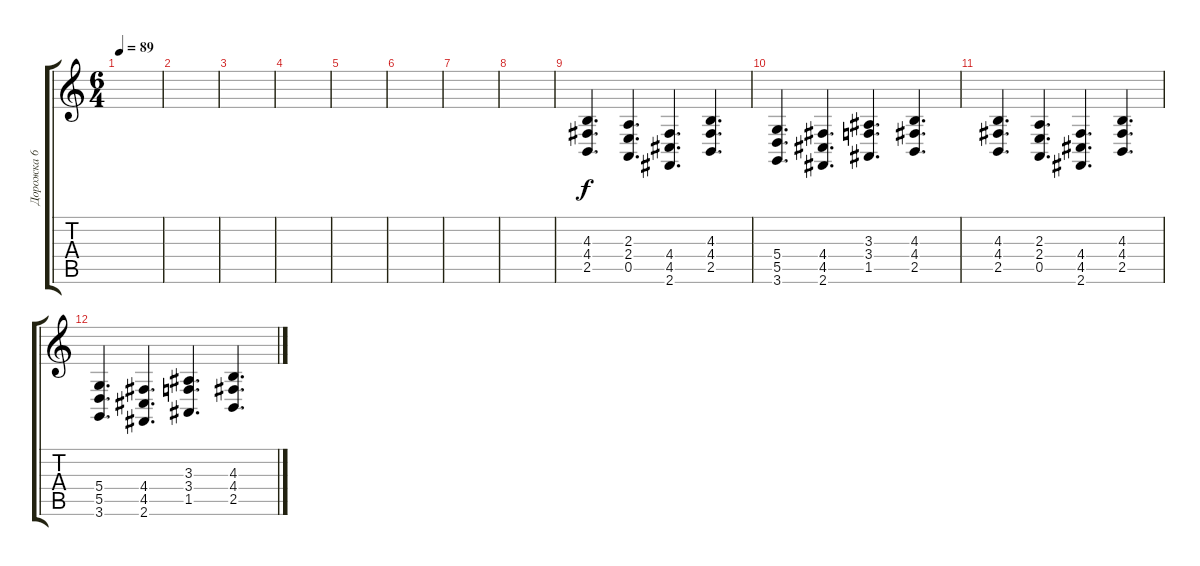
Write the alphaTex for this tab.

\track ("Дорожка 6" "Дорожка 6") {instrument choiraahs}
\staff {score tabs}
\tuning (E4 B3 G3 D3 A2 E2) {hide}
\ts (6 4)
\tempo 89
\clef g2
\ks c
|
|
|
|
|
|
|
|
(4.3 4.4 2.5).4{d} (2.3 2.4 0.5).4{d} (4.4 4.5 2.6).4{d} (4.3 4.4 2.5).4{d} |
(5.4 5.5 3.6).4{d} (4.4 4.5 2.6).4{d} (3.3 3.4 1.5).4{d} (4.3 4.4 2.5).4{d} |
(4.3 4.4 2.5).4{d} (2.3 2.4 0.5).4{d} (4.4 4.5 2.6).4{d} (4.3 4.4 2.5).4{d} |
(5.4 5.5 3.6).4{d} (4.4 4.5 2.6).4{d} (3.3 3.4 1.5).4{d} (4.3 4.4 2.5).4{d}
